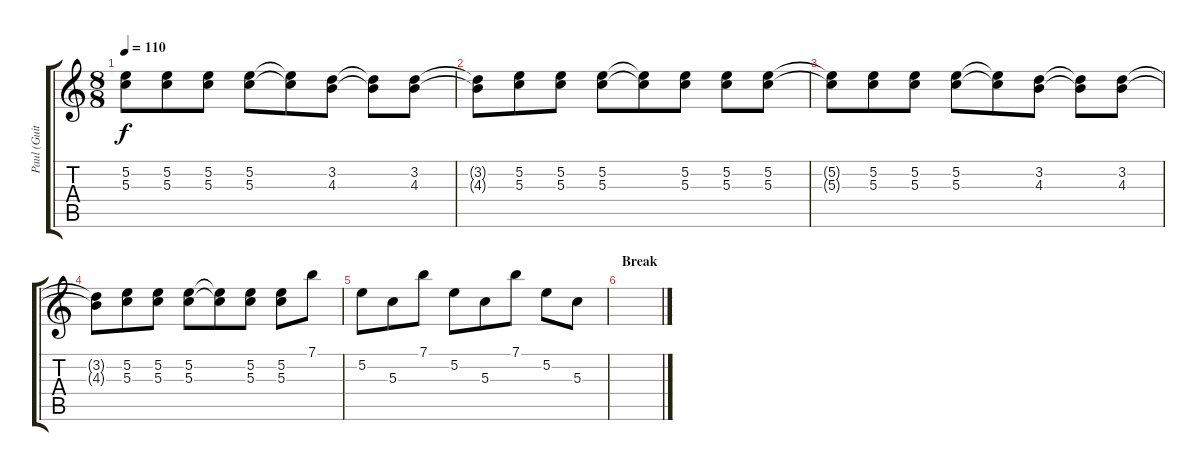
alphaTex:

\track ("Paul (Guitar 1)" "Paul (Guit") {instrument electricguitarclean}
\staff {score tabs}
\tuning (E4 B3 G3 D3 A2 E2) {hide}
\ts (8 8)
\tempo 110
\clef g2
\ks c
(5.2{t} 5.3{t}).8{dy f} (5.2 5.3).8 (5.2 5.3).8 (5.2 5.3).8 (5.2{t} 5.3{t}).8 (3.2 4.3).8 (3.2{t} 4.3{t}).8 (3.2 4.3).8 |
(3.2{t} 4.3{t}).8 (5.2 5.3).8 (5.2 5.3).8 (5.2 5.3).8 (5.2{t} 5.3{t}).8 (5.2 5.3).8 (5.2 5.3).8 (5.2 5.3).8 |
(5.2{t} 5.3{t}).8 (5.2 5.3).8 (5.2 5.3).8 (5.2 5.3).8 (5.2{t} 5.3{t}).8 (3.2 4.3).8 (3.2{t} 4.3{t}).8 (3.2 4.3).8 |
(3.2{t} 4.3{t}).8 (5.2 5.3).8 (5.2 5.3).8 (5.2 5.3).8 (5.2{t} 5.3{t}).8 (5.2 5.3).8 (5.2 5.3).8 7.1.8 |
5.2.8 5.3.8 7.1.8 5.2.8 5.3.8 7.1.8 5.2.8 5.3.8 |
\section ("" "Break")
